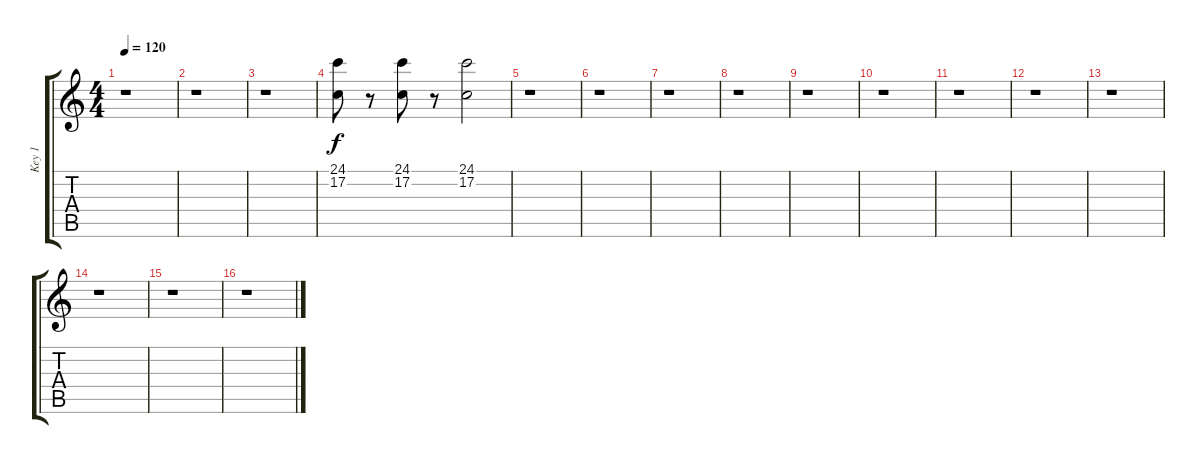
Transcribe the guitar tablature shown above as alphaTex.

\track ("Key 1" "Key 1") {instrument stringensemble1}
\staff {score tabs}
\tuning (C4 G3 Eb3 Bb2 F2 C2) {hide}
\ts (4 4)
\tempo 120
\clef g2
\ks c
r.1{dy f} |
r.1 |
r.1 |
(24.1 17.2).8{volume 8} r.8 (24.1 17.2).8{volume 11} r.8 (24.1 17.2).2{volume 13} |
r.1 |
r.1 |
r.1 |
r.1 |
r.1 |
r.1 |
r.1 |
r.1 |
r.1 |
r.1 |
r.1 |
r.1
